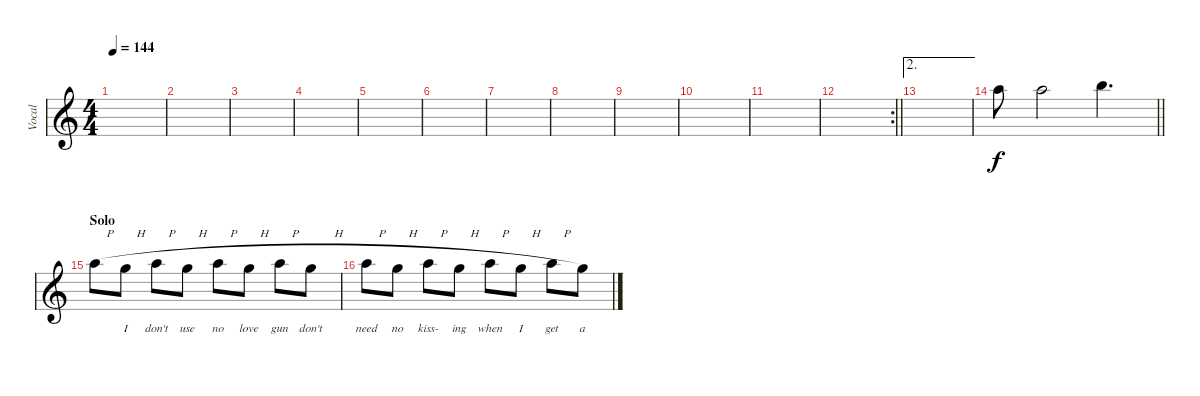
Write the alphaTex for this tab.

\track ("Vocal" "Vocal") {instrument electricguitarjazz}
\staff {score}
\tuning (E4 B3 G3 D3 A2 E2) {hide}
\ts (4 4)
\tempo 144
\clef g2
\ks c
|
|
|
|
|
|
|
|
|
|
|
\rc 2
\barLineRight lightlight
|
\ae 2
|
\barLineRight lightlight
5.1.8{lyrics (0 "") lyrics (1 "") lyrics (2 "") lyrics (3 "") lyrics (4 "")} 5.1.2{lyrics (0 "") lyrics (1 "") lyrics (2 "") lyrics (3 "") lyrics (4 "")} 7.1.4{d lyrics (0 "") lyrics (1 "") lyrics (2 "") lyrics (3 "") lyrics (4 "")} |
\section ("" "Solo")
5.1{h}.8{lyrics (0 "") lyrics (1 "") lyrics (2 "") lyrics (3 "") lyrics (4 "")} 3.1{h}.8{lyrics (0 "I") lyrics (1 "") lyrics (2 "") lyrics (3 "") lyrics (4 "")} 5.1{h}.8{lyrics (0 "don't") lyrics (1 "") lyrics (2 "") lyrics (3 "") lyrics (4 "")} 3.1{h}.8{lyrics (0 "use") lyrics (1 "") lyrics (2 "") lyrics (3 "") lyrics (4 "")} 5.1{h}.8{lyrics (0 "no") lyrics (1 "") lyrics (2 "") lyrics (3 "") lyrics (4 "")} 3.1{h}.8{lyrics (0 "love") lyrics (1 "") lyrics (2 "") lyrics (3 "") lyrics (4 "")} 5.1{h}.8{lyrics (0 "gun") lyrics (1 "") lyrics (2 "") lyrics (3 "") lyrics (4 "")} 3.1{h}.8{lyrics (0 "don't") lyrics (1 "") lyrics (2 "") lyrics (3 "") lyrics (4 "")} |
5.1{h}.8{lyrics (0 "need") lyrics (1 "") lyrics (2 "") lyrics (3 "") lyrics (4 "")} 3.1{h}.8{lyrics (0 "no") lyrics (1 "") lyrics (2 "") lyrics (3 "") lyrics (4 "")} 5.1{h}.8{lyrics (0 "kiss-") lyrics (1 "") lyrics (2 "") lyrics (3 "") lyrics (4 "")} 3.1{h}.8{lyrics (0 "ing") lyrics (1 "") lyrics (2 "") lyrics (3 "") lyrics (4 "")} 5.1{h}.8{lyrics (0 "when") lyrics (1 "") lyrics (2 "") lyrics (3 "") lyrics (4 "")} 3.1{h}.8{lyrics (0 "I") lyrics (1 "") lyrics (2 "") lyrics (3 "") lyrics (4 "")} 5.1{h}.8{lyrics (0 "get") lyrics (1 "") lyrics (2 "") lyrics (3 "") lyrics (4 "")} 3.1.8{lyrics (0 "a") lyrics (1 "") lyrics (2 "") lyrics (3 "") lyrics (4 "")}
